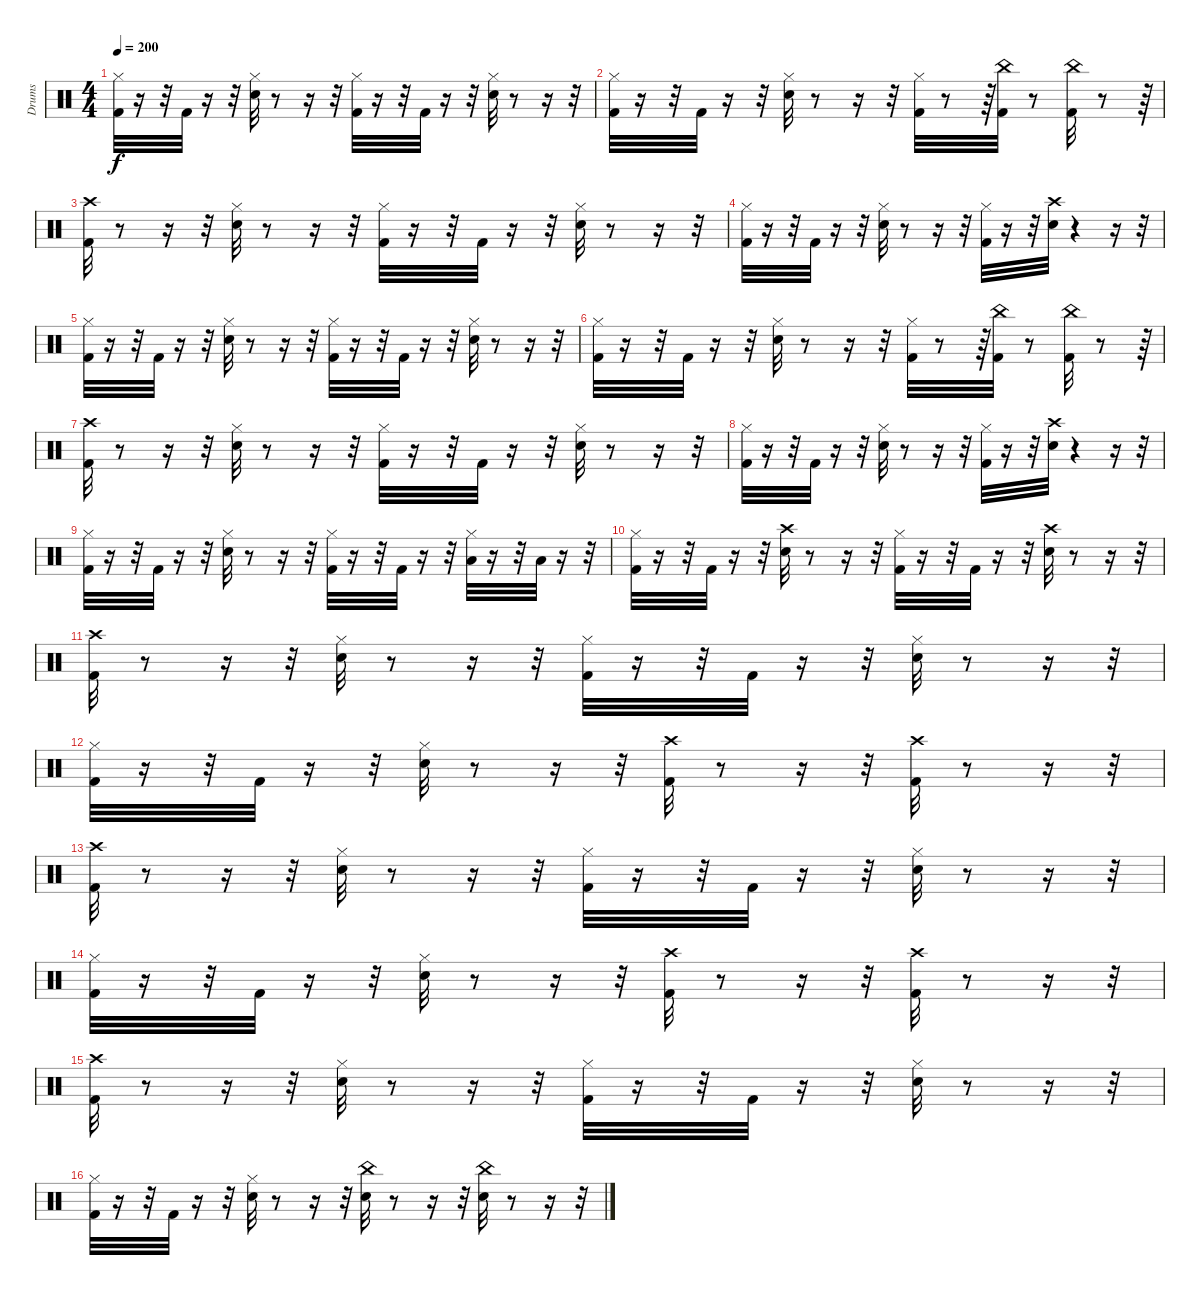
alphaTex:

\track ("Drums" "Drums") {instrument percussion}
\staff {score}
\articulation defaults
\ts (4 4)
\tempo 200
\clef neutral
\ks c
("Hi-Hat (closed)" "Kick (hit) 2").32{dy f} r.16 r.32 "Kick (hit) 2".32 r.16 r.32 ("Snare (hit) 2" "Hi-Hat (closed)").32 r.8 r.16 r.32 ("Hi-Hat (closed)" "Kick (hit) 2").32 r.16 r.32 "Kick (hit) 2".32 r.16 r.32 ("Snare (hit) 2" "Hi-Hat (closed)").32 r.8 r.16 r.32 |
("Kick (hit) 2" "Hi-Hat (closed)").32 r.16 r.32 "Kick (hit) 2".32 r.16 r.32 ("Snare (hit) 2" "Hi-Hat (closed)").32 r.8 r.16 r.32 ("Kick (hit) 2" "Hi-Hat (closed)").32 r.8 r.64 ("China (hit)" "Kick (hit) 2").32 r.8 ("China (hit)" "Kick (hit) 2").32 r.8 r.64 |
("Kick (hit) 2" "Crash high (hit)").32 r.8 r.16 r.32 ("Hi-Hat (closed)" "Snare (hit) 2").32 r.8 r.16 r.32 ("Hi-Hat (closed)" "Kick (hit) 2").32 r.16 r.32 "Kick (hit) 2".32 r.16 r.32 ("Hi-Hat (closed)" "Snare (hit) 2").32 r.8 r.16 r.32 |
("Hi-Hat (closed)" "Kick (hit) 2").32 r.16 r.32 "Kick (hit) 2".32 r.16 r.32 ("Snare (hit) 2" "Hi-Hat (closed)").32 r.8 r.16 r.32 ("Hi-Hat (closed)" "Kick (hit) 2").32 r.16 r.32 ("Snare (hit) 2" "Crash high (hit)").32 r.4 r.16 r.32 |
("Kick (hit) 2" "Hi-Hat (closed)").32 r.16 r.32 "Kick (hit) 2".32 r.16 r.32 ("Snare (hit) 2" "Hi-Hat (closed)").32 r.8 r.16 r.32 ("Kick (hit) 2" "Hi-Hat (closed)").32 r.16 r.32 "Kick (hit) 2".32 r.16 r.32 ("Snare (hit) 2" "Hi-Hat (closed)").32 r.8 r.16 r.32 |
("Kick (hit) 2" "Hi-Hat (closed)").32 r.16 r.32 "Kick (hit) 2".32 r.16 r.32 ("Snare (hit) 2" "Hi-Hat (closed)").32 r.8 r.16 r.32 ("Kick (hit) 2" "Hi-Hat (closed)").32 r.8 r.64 ("China (hit)" "Kick (hit) 2").32 r.8 ("China (hit)" "Kick (hit) 2").32 r.8 r.64 |
("Kick (hit) 2" "Crash high (hit)").32 r.8 r.16 r.32 ("Hi-Hat (closed)" "Snare (hit) 2").32 r.8 r.16 r.32 ("Kick (hit) 2" "Hi-Hat (closed)").32 r.16 r.32 "Kick (hit) 2".32 r.16 r.32 ("Hi-Hat (closed)" "Snare (hit) 2").32 r.8 r.16 r.32 |
("Hi-Hat (closed)" "Kick (hit) 2").32 r.16 r.32 "Kick (hit) 2".32 r.16 r.32 ("Snare (hit) 2" "Hi-Hat (closed)").32 r.8 r.16 r.32 ("Hi-Hat (closed)" "Kick (hit) 2").32 r.16 r.32 ("Crash high (hit)" "Snare (hit) 2").32 r.4 r.16 r.32 |
("Hi-Hat (closed)" "Kick (hit) 2").32 r.16 r.32 "Kick (hit) 2".32 r.16 r.32 ("Snare (hit) 2" "Hi-Hat (closed)").32 r.8 r.16 r.32 ("Hi-Hat (closed)" "Kick (hit) 2").32 r.16 r.32 "Kick (hit) 2".32 r.16 r.32 ("Low Tom (hit)" "Hi-Hat (closed)").32 r.16 r.32 "Low Tom (hit)".32 r.16 r.32 |
("Hi-Hat (closed)" "Kick (hit) 2").32 r.16 r.32 "Kick (hit) 2".32 r.16 r.32 ("Crash high (hit)" "Snare (hit) 2").32 r.8 r.16 r.32 ("Hi-Hat (closed)" "Kick (hit) 2").32 r.16 r.32 "Kick (hit) 2".32 r.16 r.32 ("Crash high (hit)" "Snare (hit) 2").32 r.8 r.16 r.32 |
("Kick (hit) 2" "Crash high (hit)").32 r.8 r.16 r.32 ("Hi-Hat (closed)" "Snare (hit) 2").32 r.8 r.16 r.32 ("Hi-Hat (closed)" "Kick (hit) 2").32 r.16 r.32 "Kick (hit) 2".32 r.16 r.32 ("Hi-Hat (closed)" "Snare (hit) 2").32 r.8 r.16 r.32 |
("Hi-Hat (closed)" "Kick (hit) 2").32 r.16 r.32 "Kick (hit) 2".32 r.16 r.32 ("Snare (hit) 2" "Hi-Hat (closed)").32 r.8 r.16 r.32 ("Crash high (hit)" "Kick (hit) 2").32 r.8 r.16 r.32 ("Crash high (hit)" "Kick (hit) 2").32 r.8 r.16 r.32 |
("Kick (hit) 2" "Crash high (hit)").32 r.8 r.16 r.32 ("Hi-Hat (closed)" "Snare (hit) 2").32 r.8 r.16 r.32 ("Kick (hit) 2" "Hi-Hat (closed)").32 r.16 r.32 "Kick (hit) 2".32 r.16 r.32 ("Snare (hit) 2" "Hi-Hat (closed)").32 r.8 r.16 r.32 |
("Kick (hit) 2" "Hi-Hat (closed)").32 r.16 r.32 "Kick (hit) 2".32 r.16 r.32 ("Snare (hit) 2" "Hi-Hat (closed)").32 r.8 r.16 r.32 ("Crash high (hit)" "Kick (hit) 2").32 r.8 r.16 r.32 ("Crash high (hit)" "Kick (hit) 2").32 r.8 r.16 r.32 |
("Kick (hit) 2" "Crash high (hit)").32 r.8 r.16 r.32 ("Hi-Hat (closed)" "Snare (hit) 2").32 r.8 r.16 r.32 ("Hi-Hat (closed)" "Kick (hit) 2").32 r.16 r.32 "Kick (hit) 2".32 r.16 r.32 ("Hi-Hat (closed)" "Snare (hit) 2").32 r.8 r.16 r.32 |
("Kick (hit) 2" "Hi-Hat (closed)").32 r.16 r.32 "Kick (hit) 2".32 r.16 r.32 ("Snare (hit) 2" "Hi-Hat (closed)").32 r.8 r.16 r.32 ("China (hit)" "Snare (hit) 2").32 r.8 r.16 r.32 ("China (hit)" "Snare (hit) 2").32 r.8 r.16 r.32
